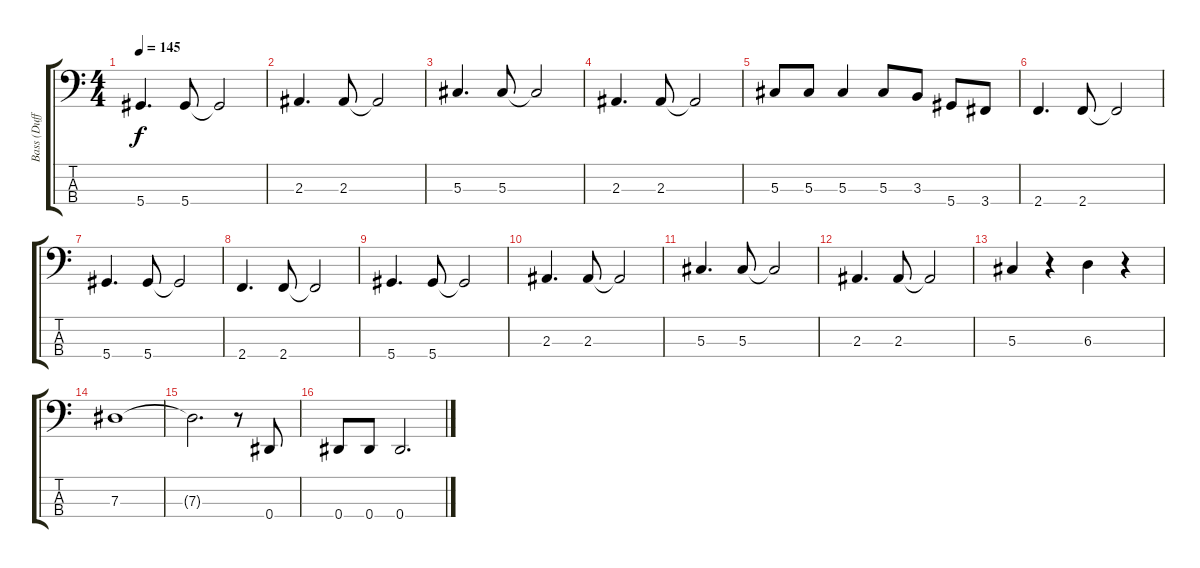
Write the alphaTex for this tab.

\track ("Bass (Duff)" "Bass (Duff") {instrument electricbasspick}
\staff {score tabs}
\tuning (Gb2 Db2 Ab1 Eb1) {hide}
\ts (4 4)
\tempo 145
\clef f4
\ks c
5.4.4{d dy f} 5.4.8 5.4{t}.2 |
2.3.4{d} 2.3.8 2.3{t}.2 |
5.3.4{d} 5.3.8 5.3{t}.2 |
2.3.4{d} 2.3.8 2.3{t}.2 |
5.3.8 5.3.8 5.3.4 5.3.8 3.3.8 5.4.8 3.4.8 |
2.4.4{d} 2.4.8 2.4{t}.2 |
5.4.4{d} 5.4.8 5.4{t}.2 |
2.4.4{d} 2.4.8 2.4{t}.2 |
5.4.4{d} 5.4.8 5.4{t}.2 |
2.3.4{d} 2.3.8 2.3{t}.2 |
5.3.4{d} 5.3.8 5.3{t}.2 |
2.3.4{d} 2.3.8 2.3{t}.2 |
5.3.4 r.4 6.3.4 r.4 |
7.3.1 |
7.3{t}.2{d} r.8 0.4.8 |
0.4.8 0.4.8 0.4.2{d}
